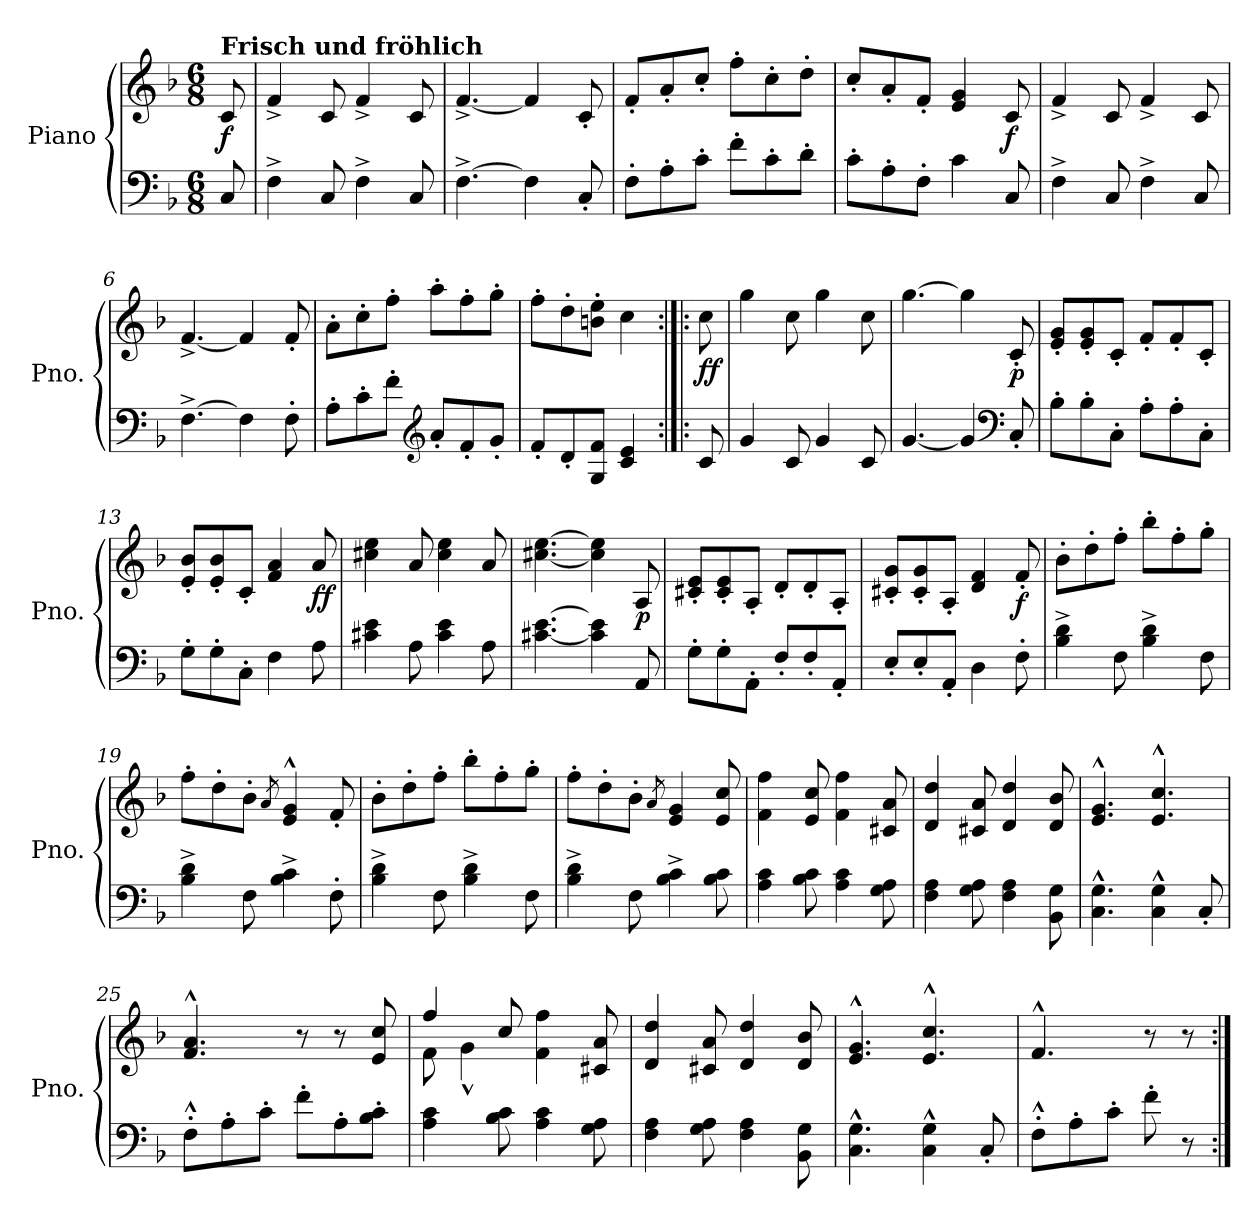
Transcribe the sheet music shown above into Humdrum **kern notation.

**kern	**kern	**dynam
*part1	*part1	*part1
*staff2	*staff1	*staff1/2
*I"Piano	*	*
*I'Pno.	*	*
*clefF4	*clefG2	*
*k[b-]	*k[b-]	*
*M6/8	*M6/8	*
=	=	=
!	!LO:TX:a:B:t=Frisch und fröhlich	!
!	!	!LO:DY:b
8C</	8c/	f
=1	=1	=1
4F<^\	4f^/	.
8C/	8c/	.
4F^\	4f^/	.
8C/	8c/	.
=2	=2	=2
[4.F^\	[4.f^/	.
4F\]	4f/]	.
8C<'/	8c'/	.
=3	=3	=3
8F<'\L	8f'/L	.
8A<'\	8a'/	.
8c'\J	8cc'/J	.
8f'\L	8ff'\L	.
8c<'\	8cc'\	.
8d<'\J	8dd'\J	.
=4	=4	=4
8c<'\L	8cc'/L	.
8A'\	8a'/	.
8F'\J	8f'/J	.
4c\	4e/ 4g/	.
!	!	!LO:DY:b
8C</	8c/	f
=5	=5	=5
4F<^\	4f^/	.
8C/	8c/	.
4F^\	4f^/	.
8C/	8c/	.
!!LO:LB:g=z
=6	=6	=6
[4.F^\	[4.f^/	.
4F\]	4f/]	.
8F<'\	8f'/	.
=7	=7	=7
8A'\L	8a'\L	.
8c'\	8cc'\	.
8f'\J	8ff'\J	.
*clefG2	*	*
8a<'/L	8aa'\L	.
8f<'/	8ff'\	.
8g<'/J	8gg'\J	.
=8	=8	=8
8f'/L	8ff'\L	.
8d'/	8dd'\	.
8G/<< 8f/<<J	8bn\' 8ee\'J	.
4c/<< 4e/<<	4cc\	.
=9:|!|:	=9:|!|:	=9:|!|:
!	!	!LO:DY:b
8c</	8cc\	ff
=10	=10	=10
4g</	4gg\	.
8c/	8cc\	.
4g/	4gg\	.
8c/	8cc\	.
=11	=11	=11
[4.g/	[4.gg\	.
4g/]	4gg\]	.
*clefF4	*	*
!	!	!LO:DY:b
8C'/	8c'/	p
=12	=12	=12
8B-<'\L	8e/' 8g/'L	.
8B-'\	8e/' 8g/'	.
8C<'\J	8c'/J	.
8A<'\L	8f'/L	.
8A'\	8f'/	.
8C'\J	8c'/J	.
!!LO:LB:g=z
=13	=13	=13
8G<'\L	8e/' 8b-/'L	.
8G'\	8e/' 8b-/'	.
8C'\J	8c'/J	.
4F<\	4f/ 4a/	.
!	!	!LO:DY:b
8A<\	8a/	ff
=14	=14	=14
4c#X\ 4e\	4cc#X\ 4ee\	.
8A\	8a/	.
4c#\ 4e\	4cc#\ 4ee\	.
8A\	8a/	.
=15	=15	=15
[4.c#X\ [4.e\	[4.cc#X\ [4.ee\	.
4c#\] 4e\]	4cc#\] 4ee\]	.
!	!	!LO:DY:b
8AA/	8A/	p
=16	=16	=16
8G<'\L	8c#X/' 8e/'L	.
8G'\	8c#/' 8e/'	.
8AA'\J	8A'/J	.
8F<'/L	8d'/L	.
8F'/	8d'/	.
8AA'/J	8A'/J	.
=17	=17	=17
8E<'/L	8c#X/' 8g/'L	.
8E'/	8c#/' 8g/'	.
8AA'/J	8A'/J	.
4D<\	4d/ 4f/	.
!	!	!LO:DY:b
8F<'\	8f'/	f
!!LO:LB:g=z
=18	=18	=18
4B-\<^ 4d\<^	8b-'\L	.
.	8dd'\	.
8F\	8ff'\J	.
4B-\^ 4d\^	8bb-'\L	.
.	8ff'\	.
8F\	8gg'\J	.
=19	=19	=19
4B-\^ 4d\^	8ff'\L	.
.	8dd'\	.
8F\	8b-'\J	.
.	8qa/	.
4B-\<^< 4c\<^<	4e/^^ 4g/^^	.
8F<'\	8f'/	.
=20	=20	=20
4B-\<^ 4d\<^	8b-'\L	.
.	8dd'\	.
8F\	8ff'\J	.
4B-\^ 4d\^	8bb-'\L	.
.	8ff'\	.
8F\	8gg'\J	.
=21	=21	=21
4B-\^ 4d\^	8ff'\L	.
.	8dd'\	.
8F\	8b-'\J	.
.	8qa/	.
4B-\<^< 4c\<^<	4e/ 4g/	.
8B-\ 8c\	8e/ 8cc/	.
=22	=22	=22
4A\ 4c\	4f\ 4ff\	.
8B-\ 8c\	8e/ 8cc/	.
4A\ 4c\	4f\ 4ff\	.
8G\< 8A\<	8c#X/ 8a/	.
=23	=23	=23
4F\ 4A\	4d/ 4dd/	.
8G\ 8A\	8c#X/ 8a/	.
4F\ 4A\	4d/ 4dd/	.
8BB-\ 8G\	8d/ 8b-/	.
!!LO:LB:g=z
=24	=24	=24
4.C\^^ 4.G\^^	4.e/^^ 4.g/^^	.
4C\^^ 4G\^^	4.e/^^ 4.cc/^^	.
8C<'/	.	.
=25	=25	=25
8F<'^^\L	4.f/^^ 4.a/^^	.
8A<'\	.	.
8c'\J	.	.
8f'\L	8r	.
8A<'\	8r	.
8B-\<' 8c\<'J	8e/ 8cc/	.
=26	=26	=26
*	*^	*
4A\ 4c\	4ff/	8f\	.
.	.	4g<^^\	.
8B-\ 8c\	8cc/	.	.
4A\ 4c\	4f\ 4ff\	4.ryy	.
8G\ 8A\	8c#X/ 8a/	.	.
*	*v	*v	*
=27	=27	=27
4F\ 4A\	4d/ 4dd/	.
8G\ 8A\	8c#X/ 8a/	.
4F\ 4A\	4d/ 4dd/	.
8BB-\ 8G\	8d/ 8b-/	.
=28	=28	=28
4.C\^^ 4.G\^^	4.e/^^ 4.g/^^	.
4C\^^ 4G\^^	4.e/^^ 4.cc/^^	.
8C<'/	.	.
=29	=29	=29
8F<'^^\L	4.f^^/	.
8A<'\	.	.
8c'\J	.	.
8f'\	8r	.
8r	8r	.
=:|!	=:|!	=:|!
*-	*-	*-
